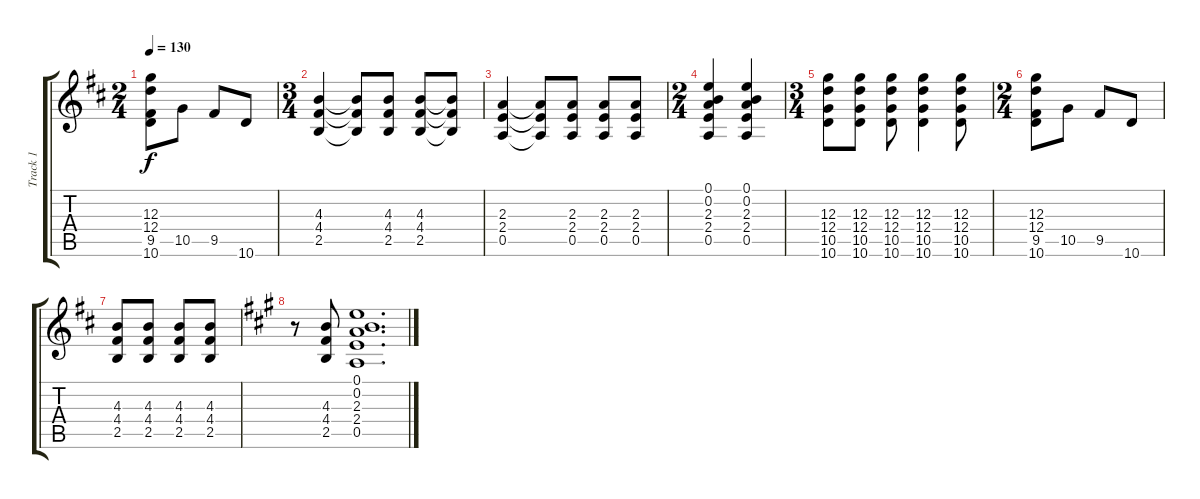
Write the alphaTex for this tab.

\track ("Track 1" "Track 1") {instrument distortionguitar}
\staff {score tabs}
\tuning (E4 B3 G3 D3 A2 E2) {hide}
\ts (2 4)
\tempo 130
\clef g2
\ks d
(12.3 12.4 9.5 10.6).8{dy f} 10.5.8 9.5.8 10.6.8 |
\ts (3 4)
(4.3 4.4 2.5).4 (4.3{t} 4.4{t} 2.5{t}).8 (4.3 4.4 2.5).8 (4.3 4.4 2.5).8 (4.3{t} 4.4{t} 2.5{t}).8 |
(2.3 2.4 0.5).4 (2.3{t} 2.4{t} 0.5{t}).8 (2.3 2.4 0.5).8 (2.3 2.4 0.5).8 (2.3 2.4 0.5).8 |
\ts (2 4)
(0.1 0.2 2.3 2.4 0.5).4 (0.1 0.2 2.3 2.4 0.5).4 |
\ts (3 4)
(12.3 12.4 10.5 10.6).8 (12.3 12.4 10.5 10.6).8 (12.3 12.4 10.5 10.6).8 (12.3 12.4 10.5 10.6).4 (12.3 12.4 10.5 10.6).8 |
\ts (2 4)
(12.3 12.4 9.5 10.6).8 10.5.8 9.5.8 10.6.8 |
(4.3 4.4 2.5).8 (4.3 4.4 2.5).8 (4.3 4.4 2.5).8 (4.3 4.4 2.5).8 |
\ks a
r.8 (4.3 4.4 2.5).8 (0.1 0.2 2.3 2.4 0.5).1{d}
